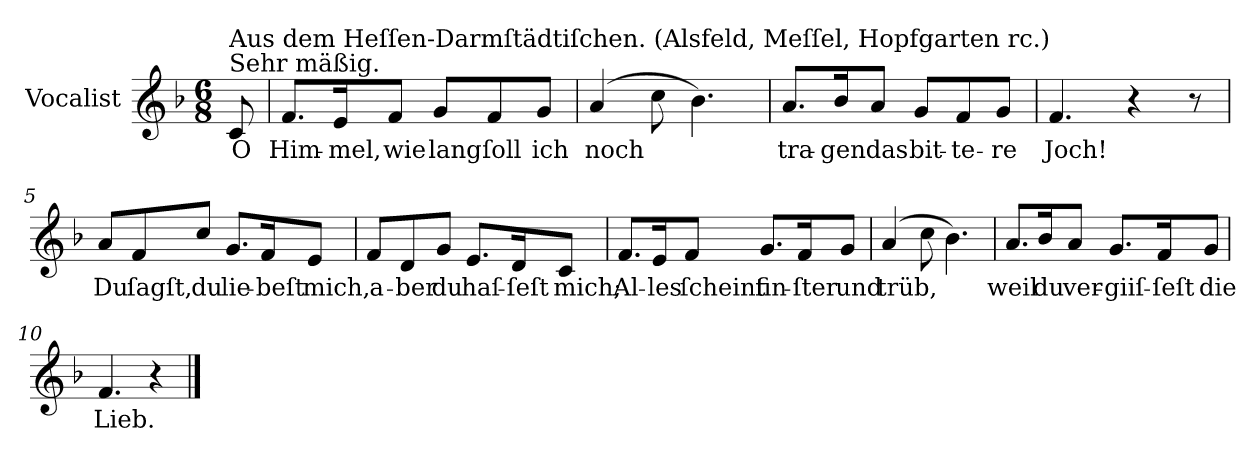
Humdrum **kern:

**kern	**text
*part1	*part1
*staff1	*staff1
*I"Vocalist	*
*k[b-]	*
*F:	*
*M6/8	*
=	=
!LO:TX:a:t=Sehr mäßig.	!
!LO:TX:a:t=Aus dem Heſſen-Darmſtädtiſchen. (Alsfeld, Meſſel, Hopfgarten rc.)	!
8c	O
=1	=1
8.fL	Him-
16eK	-mel,
8fJ	wie
8gL	lang
8f	ſoll
8gJ	ich
=2	=2
(4a	noch
8cc	.
4.b-)	.
=3	=3
8.aL	tra-
16b-/K	-gen
8aJ	das
8gL	bit-
8f	-te-
8gJ	-re
=4	=4
4.f	Joch!
4r	.
8r	.
=5	=5
8aL	Du
8f	ſagſt,
8ccJ	du
8.gL	lie-
16fK	-beſt
8eJ	mich,
=6	=6
8fL	a-
8d	-ber
8gJ	du
8.eL	haſ-
16dK	-ſeſt
8cJ	mich;
=7	=7
8.fL	Al-
16eK	-les
8fJ	ſcheint
8.gL	fin-
16fK	-ſter
8gJ	und
=8	=8
(4a	trüb,
8cc	.
4.b-)	.
=9	=9
8.aL	weil
16b-/K	du
8aJ	ver-
8.gL	-giiſ-
16fK	-ſeſt
8gJ	die
=10	=10
4.f	Lieb.
4r	.
==	==
*-	*-
